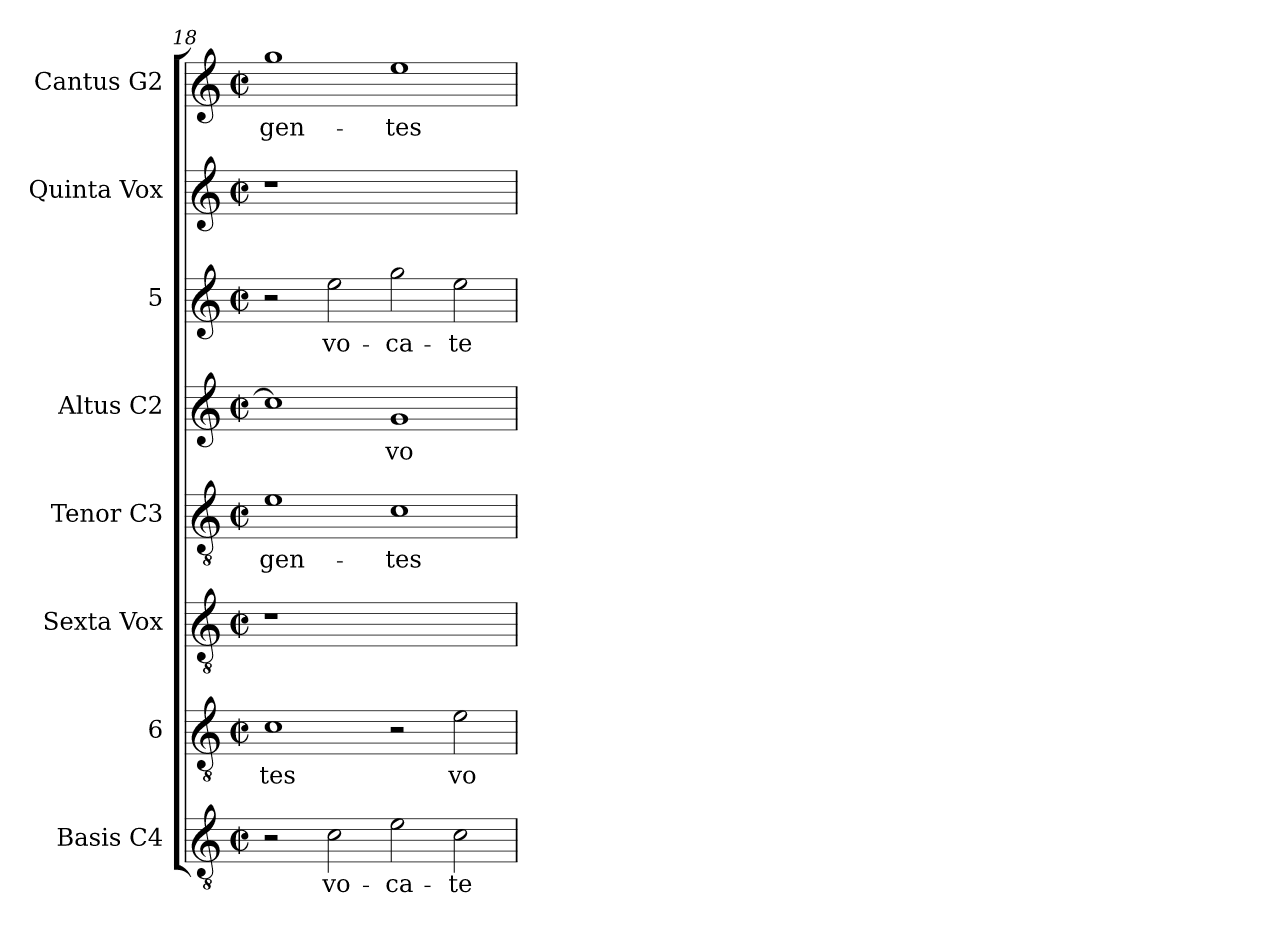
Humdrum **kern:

**kern	**text	**kern	**text	**kern	**kern	**text	**kern	**text	**kern	**text	**kern	**kern	**text
*part8	*part8	*part7	*part7	*part6	*part5	*part5	*part4	*part4	*part3	*part3	*part2	*part1	*part1
*staff8	*staff8	*staff7	*staff7	*staff6	*staff5	*staff5	*staff4	*staff4	*staff3	*staff3	*staff2	*staff1	*staff1
*I"Basis  C4	*	*I"6	*	*I"Sexta  Vox	*I"Tenor  C3	*	*I"Altus  C2	*	*I"5	*	*I"Quinta  Vox	*I"Cantus  G2	*
*I'B	*	*	*	*	*I'T	*	*I'A	*	*	*	*	*I'C	*
*clefGv2	*	*clefGv2	*	*clefGv2	*clefGv2	*	*clefG2	*	*clefG2	*	*clefG2	*clefG2	*
*k[]	*	*k[]	*	*k[]	*k[]	*	*k[]	*	*k[]	*	*k[]	*k[]	*
*C:	*	*C:	*	*C:	*C:	*	*C:	*	*C:	*	*C:	*C:	*
*M2/2	*	*M2/2	*	*M2/2	*M2/2	*	*M2/2	*	*M2/2	*	*M2/2	*M2/2	*
*met(c|)	*	*met(c|)	*	*met(c|)	*met(c|)	*	*met(c|)	*	*met(c|)	*	*met(c|)	*met(c|)	*
=18	=18	=18	=18	=18	=18	=18	=18	=18	=18	=18	=18	=18	=18
!	!	!	!LO:LY:b:cj	!	!	!LO:LY:b:cj	!	!LO:LY:b:cj	!	!	!	!	!LO:LY:b:cj
2r	.	1c	-tes	1r	1e	gen-	1cc]	.	2r	.	1r	1gg	gen-
!	!LO:LY:b:cj	!	!	!	!	!	!	!	!	!LO:LY:b:cj	!	!	!
2c\	vo-	.	.	.	.	.	.	.	2ee\	vo-	.	.	.
!	!LO:LY:b:cj	!	!	!	!	!LO:LY:b:cj	!	!LO:LY:b:cj	!	!LO:LY:b:cj	!	!	!LO:LY:b:cj
2e\	-ca-	2r	.	1ryy	1c	-tes	1g	vo-	2gg\	-ca-	1ryy	1ee	-tes
!	!LO:LY:b:cj	!	!LO:LY:b:cj	!	!	!	!	!	!	!LO:LY:b:cj	!	!	!
2c\	-te	2e\	vo-	.	.	.	.	.	2ee\	-te	.	.	.
=	=	=	=	=	=	=	=	=	=	=	=	=	=
*-	*-	*-	*-	*-	*-	*-	*-	*-	*-	*-	*-	*-	*-
